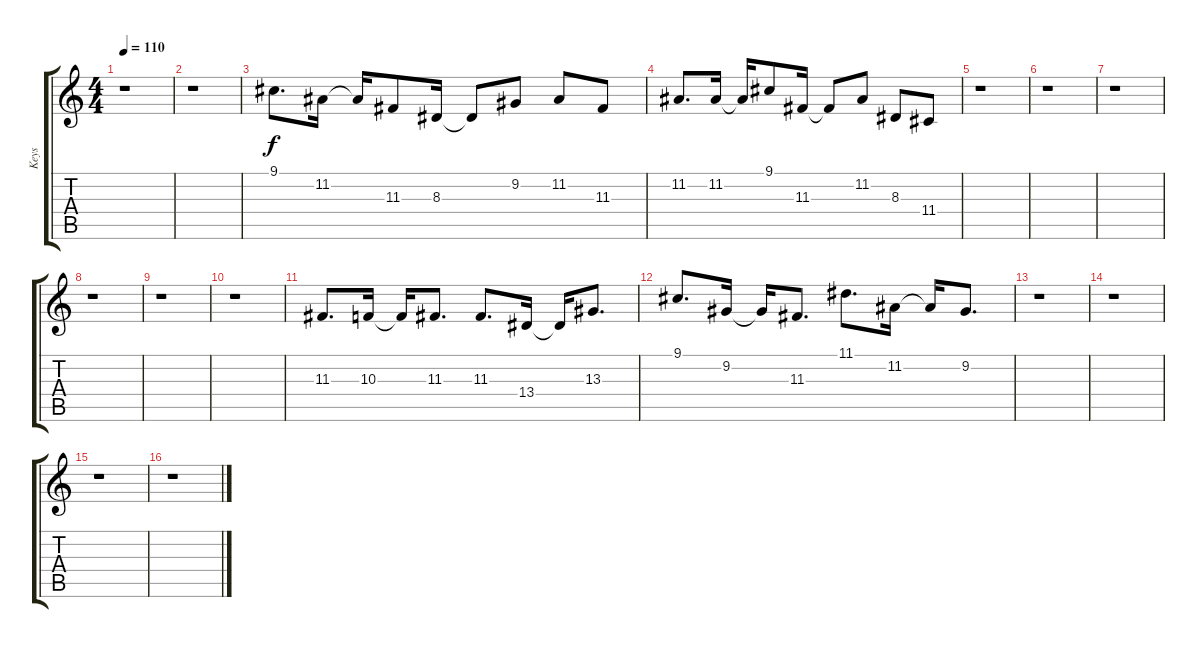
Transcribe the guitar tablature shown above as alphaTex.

\track ("Keys" "Keys") {instrument acousticgrandpiano}
\staff {score tabs}
\tuning (E4 B3 G3 D3 A2 E2) {hide}
\ts (4 4)
\tempo 110
\clef g2
\ks c
r.1{dy f instrument acousticgrandpiano} |
r.1 |
9.1.8{d} 11.2.16 11.2{t}.16 11.3.8 8.3.16 8.3{t}.8 9.2.8 11.2.8 11.3.8 |
11.2.8{d} 11.2.16 11.2{t}.16 9.1.8 11.3.16 11.3{t}.8 11.2.8 8.3.8 11.4.8 |
r.1 |
r.1 |
r.1 |
r.1 |
r.1 |
r.1 |
11.3.8{d} 10.3.16 10.3{t}.16 11.3.8{d} 11.3.8{d} 13.4.16 13.4{t}.16 13.3.8{d} |
9.1.8{d} 9.2.16 9.2{t}.16 11.3.8{d} 11.1.8{d} 11.2.16 11.2{t}.16 9.2.8{d} |
r.1 |
r.1 |
r.1 |
r.1
